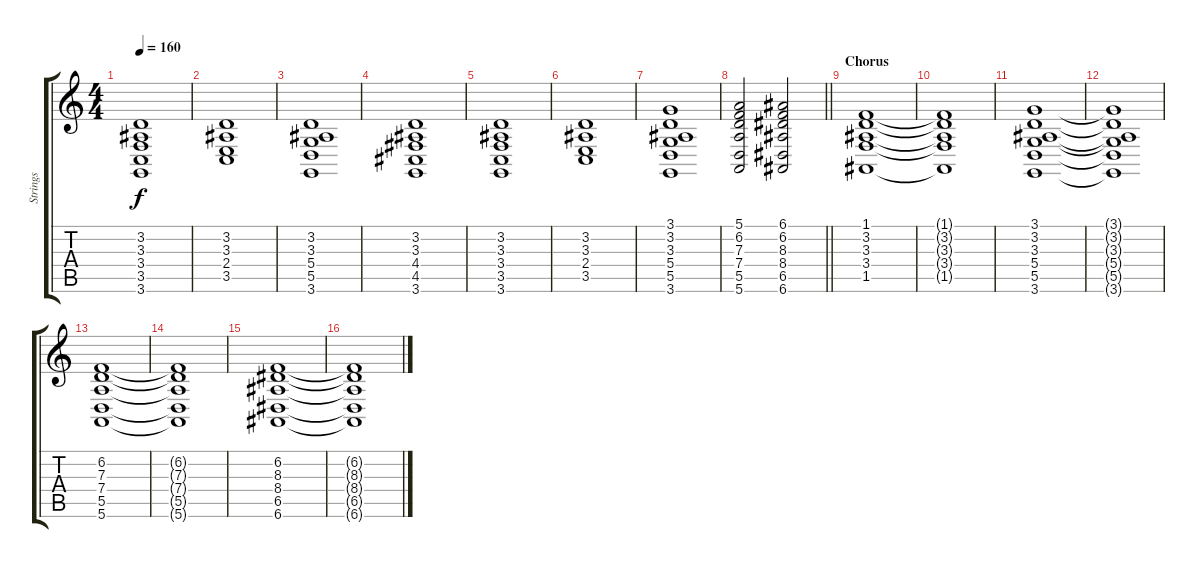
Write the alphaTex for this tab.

\track ("Strings" "Strings") {instrument stringensemble1}
\staff {score tabs}
\tuning (E4 B3 G3 D3 A2 E2) {hide}
\ts (4 4)
\tempo 160
\clef g2
\ks c
(3.2 3.3 3.4 3.5 3.6).1{dy f} |
(3.2 3.3 2.4 3.5).1 |
(3.2 3.3 5.4 5.5 3.6).1{volume 14} |
(3.2 3.3 4.4 4.5 3.6).1 |
(3.2 3.3 3.4 3.5 3.6).1 |
(3.2 3.3 2.4 3.5).1 |
(3.1 3.2 3.3 5.4 5.5 3.6).1 |
\barLineRight lightlight
(5.1 6.2 7.3 7.4 5.5 5.6).2 (6.1 6.2 8.3 8.4 6.5 6.6).2{volume 16} |
\section ("" "Chorus")
(1.1 3.2 3.3 3.4 1.5).1{volume 13} |
(1.1{t} 3.2{t} 3.3{t} 3.4{t} 1.5{t}).1 |
(3.1 3.2 3.3 5.4 5.5 3.6).1 |
(3.1{t} 3.2{t} 3.3{t} 5.4{t} 5.5{t} 3.6{t}).1 |
(6.2 7.3 7.4 5.5 5.6).1 |
(6.2{t} 7.3{t} 7.4{t} 5.5{t} 5.6{t}).1 |
(6.2 8.3 8.4 6.5 6.6).1 |
(6.2{t} 8.3{t} 8.4{t} 6.5{t} 6.6{t}).1
